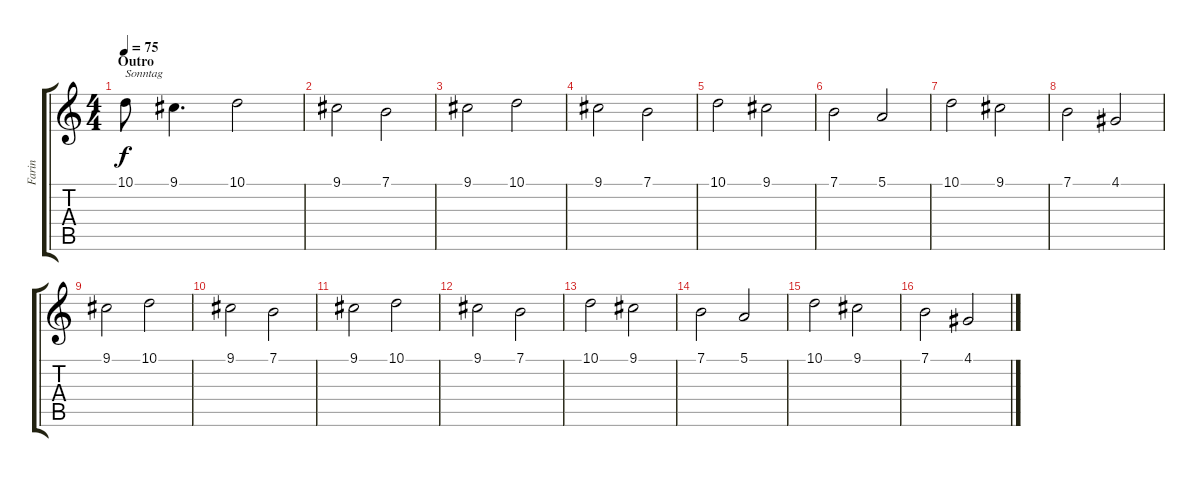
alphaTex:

\track ("Farin" "Farin") {instrument flute}
\staff {score tabs}
\tuning (E4 B3 G3 D3 A2 E2) {hide}
\ts (4 4)
\section ("" "Outro")
\tempo 75
\clef g2
\ks c
10.1.8{txt "Sonntag" dy f} 9.1.4{d} 10.1.2{instrument choiraahs} |
9.1.2 7.1.2 |
9.1.2 10.1.2 |
9.1.2 7.1.2 |
10.1.2 9.1.2 |
7.1.2 5.1.2 |
10.1.2 9.1.2 |
7.1.2 4.1.2 |
9.1.2 10.1.2 |
9.1.2 7.1.2 |
9.1.2 10.1.2 |
9.1.2 7.1.2 |
10.1.2 9.1.2 |
7.1.2 5.1.2 |
10.1.2 9.1.2 |
7.1.2 4.1.2
